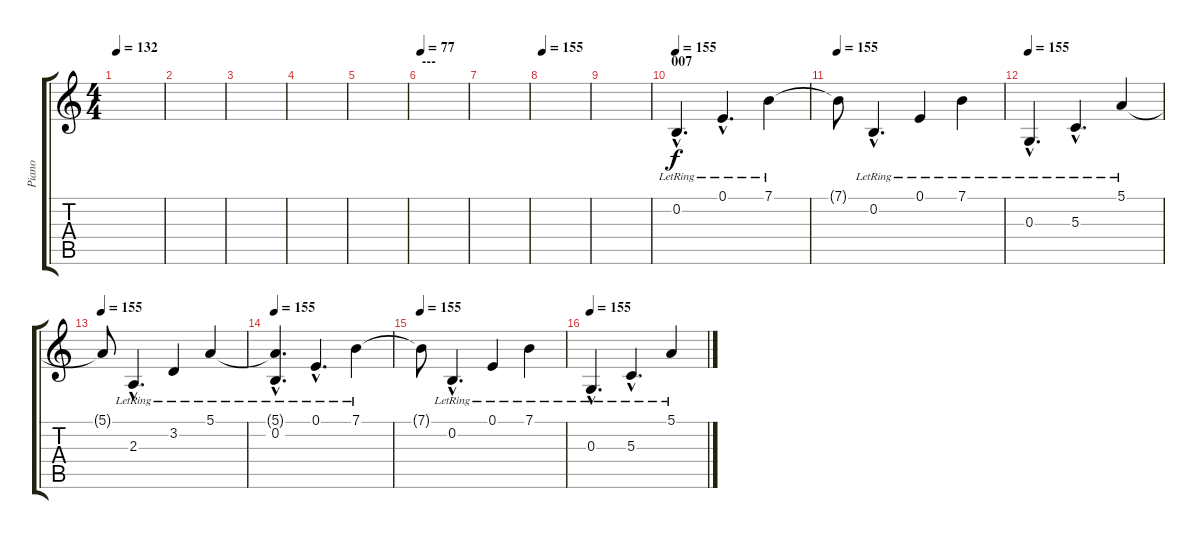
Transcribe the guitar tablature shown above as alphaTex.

\track ("Piano" "Piano") {instrument acousticgrandpiano}
\staff {score tabs}
\tuning (E4 B3 G3 D3 A2 E2) {hide}
\ts (4 4)
\tempo 132
\clef g2
\ks c
|
|
|
|
|
\section ("" "---")
\tempo 77
|
|
\tempo 155
|
|
\section ("" "007")
\tempo 155
0.2{hac lr}.4{d} 0.1{hac lr}.4{d} 7.1{lr}.4 |
\tempo 155
7.1{t}.8 0.2{hac lr}.4{d} 0.1{lr}.4 7.1{lr}.4 |
\tempo 155
0.3{hac lr}.4{d} 5.3{hac lr}.4{d} 5.1{lr}.4 |
\tempo 155
5.1{t}.8 2.3{hac lr}.4{d} 3.2{lr}.4 5.1{lr}.4 |
\tempo 155
(5.1{hac t} 0.2{hac lr}).4{d} 0.1{hac lr}.4{d} 7.1{lr}.4 |
\tempo 155
7.1{t}.8 0.2{hac lr}.4{d} 0.1{lr}.4 7.1{lr}.4 |
\tempo 155
0.3{hac lr}.4{d} 5.3{hac lr}.4{d} 5.1{lr}.4
